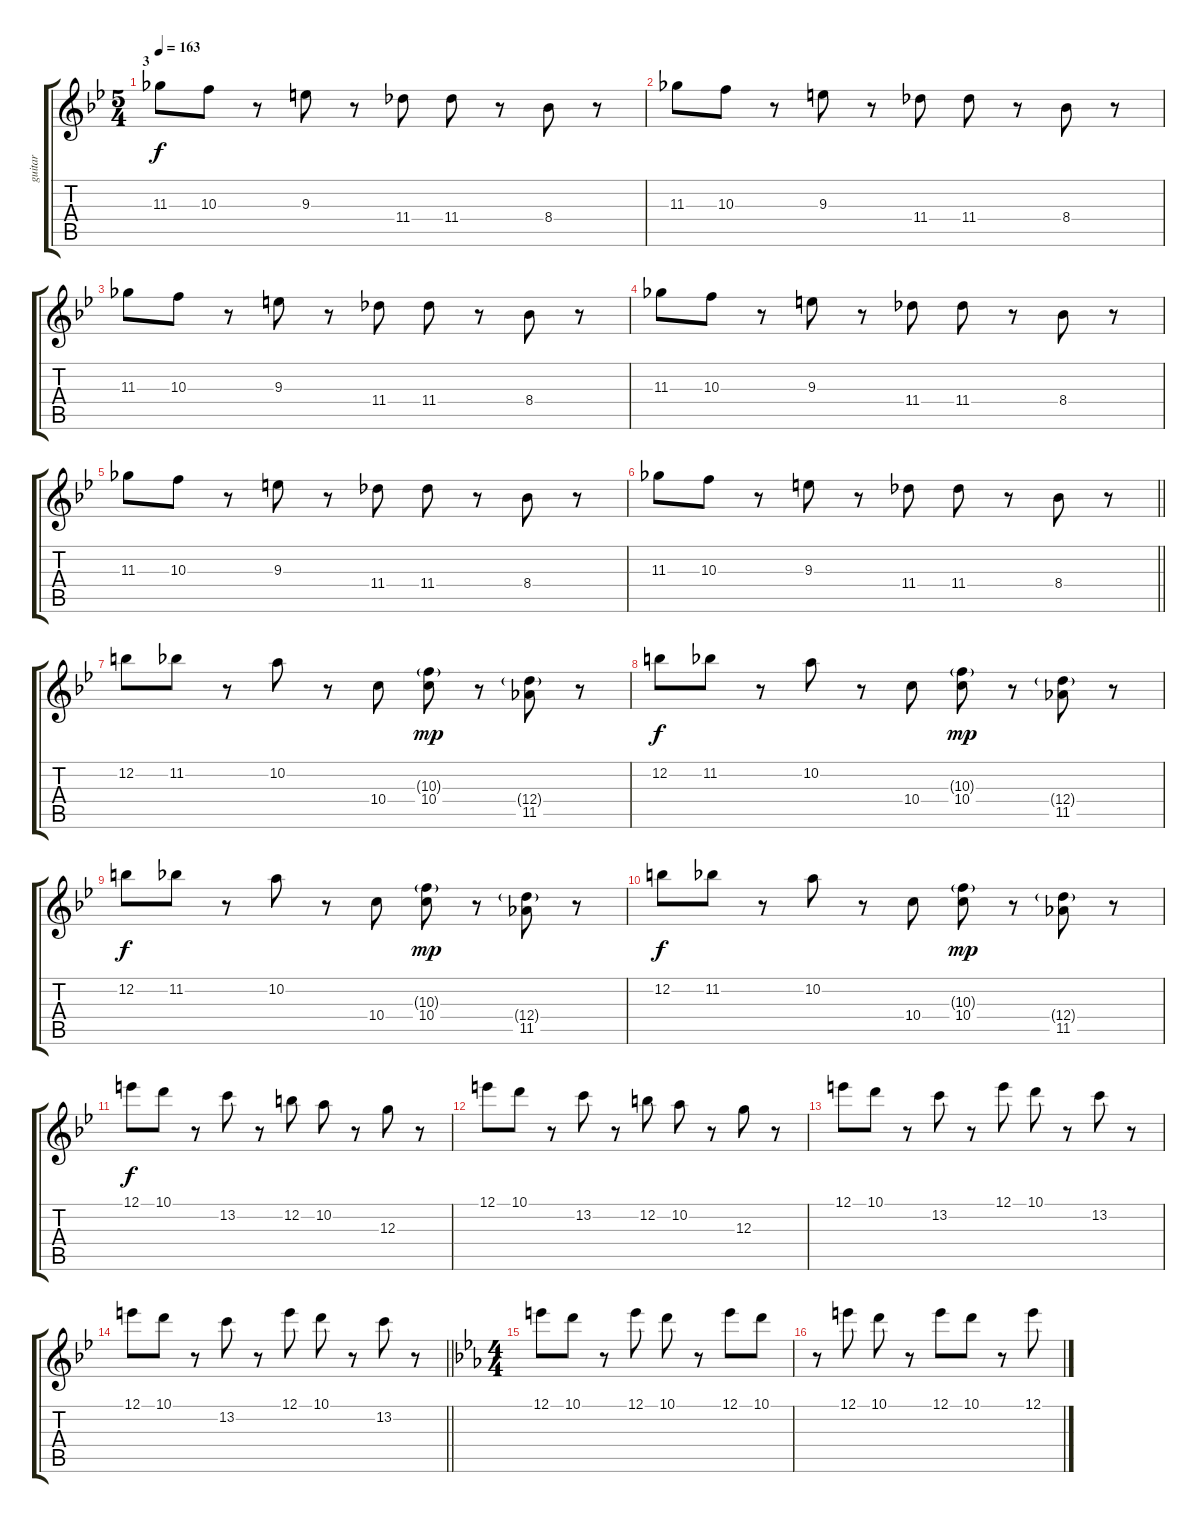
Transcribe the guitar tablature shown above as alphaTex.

\track ("guitar" "guitar") {instrument overdrivenguitar}
\staff {score tabs}
\tuning (E4 B3 G3 D3 A2 E2) {hide}
\ts (5 4)
\section ("" "3")
\tempo 163
\clef g2
\ks gminor
11.3.8{dy f} 10.3.8 r.8 9.3.8 r.8 11.4.8 11.4.8 r.8 8.4.8 r.8 |
11.3.8 10.3.8 r.8 9.3.8 r.8 11.4.8 11.4.8 r.8 8.4.8 r.8 |
11.3.8 10.3.8 r.8 9.3.8 r.8 11.4.8 11.4.8 r.8 8.4.8 r.8 |
11.3.8 10.3.8 r.8 9.3.8 r.8 11.4.8 11.4.8 r.8 8.4.8 r.8 |
11.3.8 10.3.8 r.8 9.3.8 r.8 11.4.8 11.4.8 r.8 8.4.8 r.8 |
\barLineRight lightlight
11.3.8 10.3.8 r.8 9.3.8 r.8 11.4.8 11.4.8 r.8 8.4.8 r.8 |
12.2.8 11.2.8 r.8 10.2.8 r.8 10.4.8 (10.3{g} 10.4).8{dy mp} r.8 (12.4{g} 11.5).8 r.8 |
12.2.8{dy f} 11.2.8 r.8 10.2.8 r.8 10.4.8 (10.3{g} 10.4).8{dy mp} r.8 (12.4{g} 11.5).8 r.8 |
12.2.8{dy f} 11.2.8 r.8 10.2.8 r.8 10.4.8 (10.3{g} 10.4).8{dy mp} r.8 (12.4{g} 11.5).8 r.8 |
12.2.8{dy f} 11.2.8 r.8 10.2.8 r.8 10.4.8 (10.3{g} 10.4).8{dy mp} r.8 (12.4{g} 11.5).8 r.8 |
12.1.8{dy f} 10.1.8 r.8 13.2.8 r.8 12.2.8 10.2.8 r.8 12.3.8 r.8 |
12.1.8 10.1.8 r.8 13.2.8 r.8 12.2.8 10.2.8 r.8 12.3.8 r.8 |
12.1.8 10.1.8 r.8 13.2.8 r.8 12.1.8 10.1.8 r.8 13.2.8 r.8 |
\barLineRight lightlight
12.1.8 10.1.8 r.8 13.2.8 r.8 12.1.8 10.1.8 r.8 13.2.8 r.8 |
\ts (4 4)
\ks cminor
12.1.8 10.1.8 r.8 12.1.8 10.1.8 r.8 12.1.8 10.1.8 |
r.8 12.1.8 10.1.8 r.8 12.1.8 10.1.8 r.8 12.1.8
